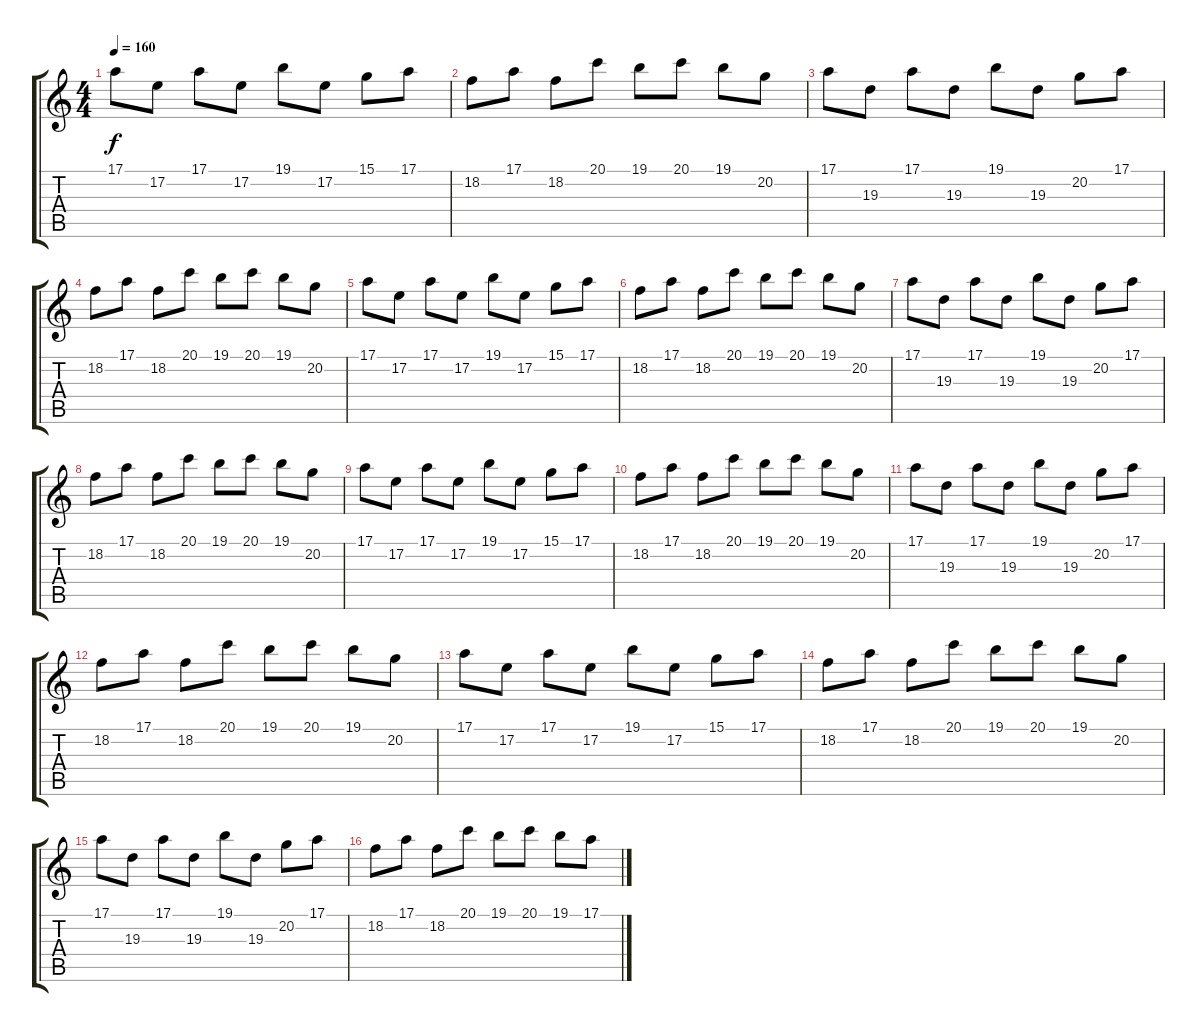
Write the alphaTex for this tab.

\track "" {instrument harpsichord}
\staff {score tabs}
\tuning (E4 B3 G3 D3 A2 E2) {hide}
\ts (4 4)
\tempo 160
\clef g2
\ks c
17.1.8{dy f} 17.2.8 17.1.8 17.2.8 19.1.8 17.2.8 15.1.8 17.1.8 |
18.2.8 17.1.8 18.2.8 20.1.8 19.1.8 20.1.8 19.1.8 20.2.8 |
17.1.8 19.3.8 17.1.8 19.3.8 19.1.8 19.3.8 20.2.8 17.1.8 |
18.2.8 17.1.8 18.2.8 20.1.8 19.1.8 20.1.8 19.1.8 20.2.8 |
17.1.8 17.2.8 17.1.8 17.2.8 19.1.8 17.2.8 15.1.8 17.1.8 |
18.2.8 17.1.8 18.2.8 20.1.8 19.1.8 20.1.8 19.1.8 20.2.8 |
17.1.8 19.3.8 17.1.8 19.3.8 19.1.8 19.3.8 20.2.8 17.1.8 |
18.2.8 17.1.8 18.2.8 20.1.8 19.1.8 20.1.8 19.1.8 20.2.8 |
17.1.8 17.2.8 17.1.8 17.2.8 19.1.8 17.2.8 15.1.8 17.1.8 |
18.2.8 17.1.8 18.2.8 20.1.8 19.1.8 20.1.8 19.1.8 20.2.8 |
17.1.8 19.3.8 17.1.8 19.3.8 19.1.8 19.3.8 20.2.8 17.1.8 |
18.2.8 17.1.8 18.2.8 20.1.8 19.1.8 20.1.8 19.1.8 20.2.8 |
17.1.8 17.2.8 17.1.8 17.2.8 19.1.8 17.2.8 15.1.8 17.1.8 |
18.2.8 17.1.8 18.2.8 20.1.8 19.1.8 20.1.8 19.1.8 20.2.8 |
17.1.8 19.3.8 17.1.8 19.3.8 19.1.8 19.3.8 20.2.8 17.1.8 |
18.2.8 17.1.8 18.2.8 20.1.8 19.1.8 20.1.8 19.1.8 17.1.8
